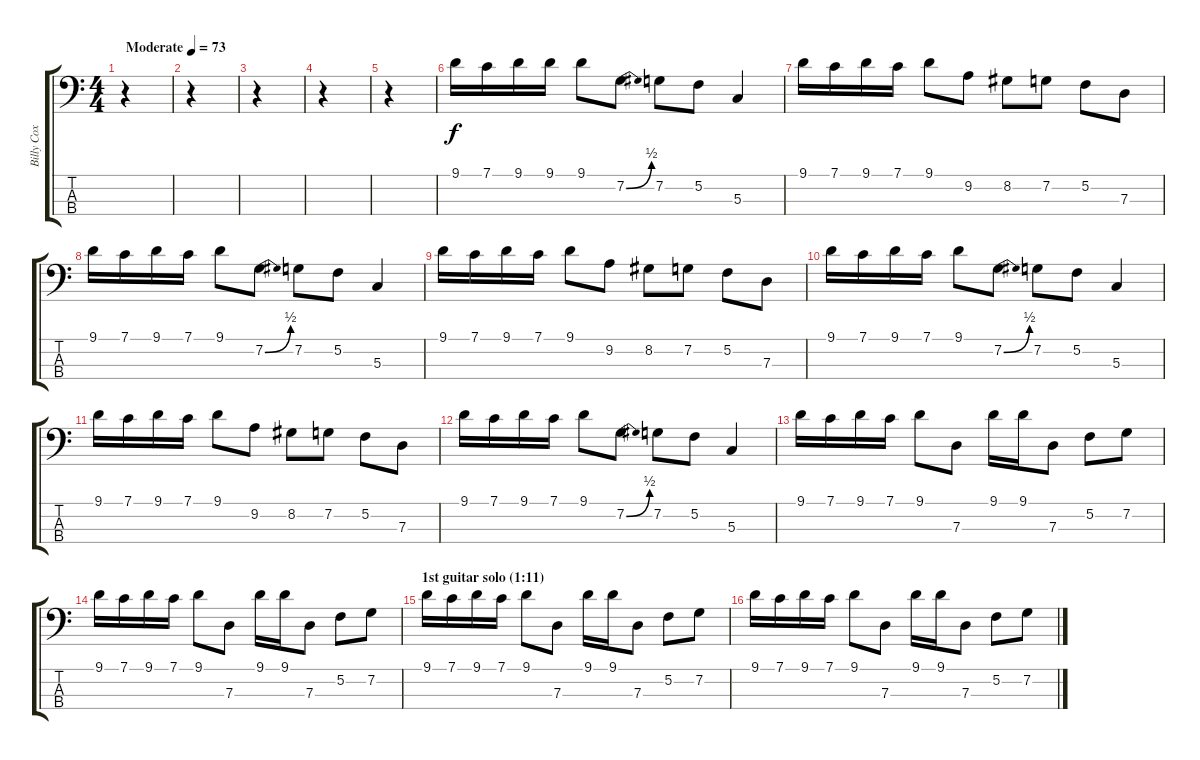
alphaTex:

\track ("Billy Cox" "Billy Cox") {instrument electricbassfinger}
\staff {score tabs}
\tuning (F2 C2 G1 D1) {hide}
\ts (4 4)
\tempo (73 "Moderate")
\clef f4
\ks c
r.4{dy f instrument electricbassfinger} |
r.4 |
r.4 |
r.4 |
r.4 |
9.1.16 7.1.16 9.1.16 9.1.16 9.1.8 7.2{be (bend 0 0 60 2)}.8 7.2.8 5.2.8 5.3.4 |
9.1.16 7.1.16 9.1.16 7.1.16 9.1.8 9.2.8 8.2.8 7.2.8 5.2.8 7.3.8 |
9.1.16 7.1.16 9.1.16 7.1.16 9.1.8 7.2{be (bend 0 0 60 2)}.8 7.2.8 5.2.8 5.3.4 |
9.1.16 7.1.16 9.1.16 7.1.16 9.1.8 9.2.8 8.2.8 7.2.8 5.2.8 7.3.8 |
9.1.16 7.1.16 9.1.16 7.1.16 9.1.8 7.2{be (bend 0 0 60 2)}.8 7.2.8 5.2.8 5.3.4 |
9.1.16 7.1.16 9.1.16 7.1.16 9.1.8 9.2.8 8.2.8 7.2.8 5.2.8 7.3.8 |
9.1.16 7.1.16 9.1.16 7.1.16 9.1.8 7.2{be (bend 0 0 60 2)}.8 7.2.8 5.2.8 5.3.4 |
9.1.16 7.1.16 9.1.16 7.1.16 9.1.8 7.3.8 9.1.16 9.1.16 7.3.8 5.2.8 7.2.8 |
9.1.16 7.1.16 9.1.16 7.1.16 9.1.8 7.3.8 9.1.16 9.1.16 7.3.8 5.2.8 7.2.8 |
\section ("" "1st guitar solo (1:11)")
9.1.16 7.1.16 9.1.16 7.1.16 9.1.8 7.3.8 9.1.16 9.1.16 7.3.8 5.2.8 7.2.8 |
9.1.16 7.1.16 9.1.16 7.1.16 9.1.8 7.3.8 9.1.16 9.1.16 7.3.8 5.2.8 7.2.8
